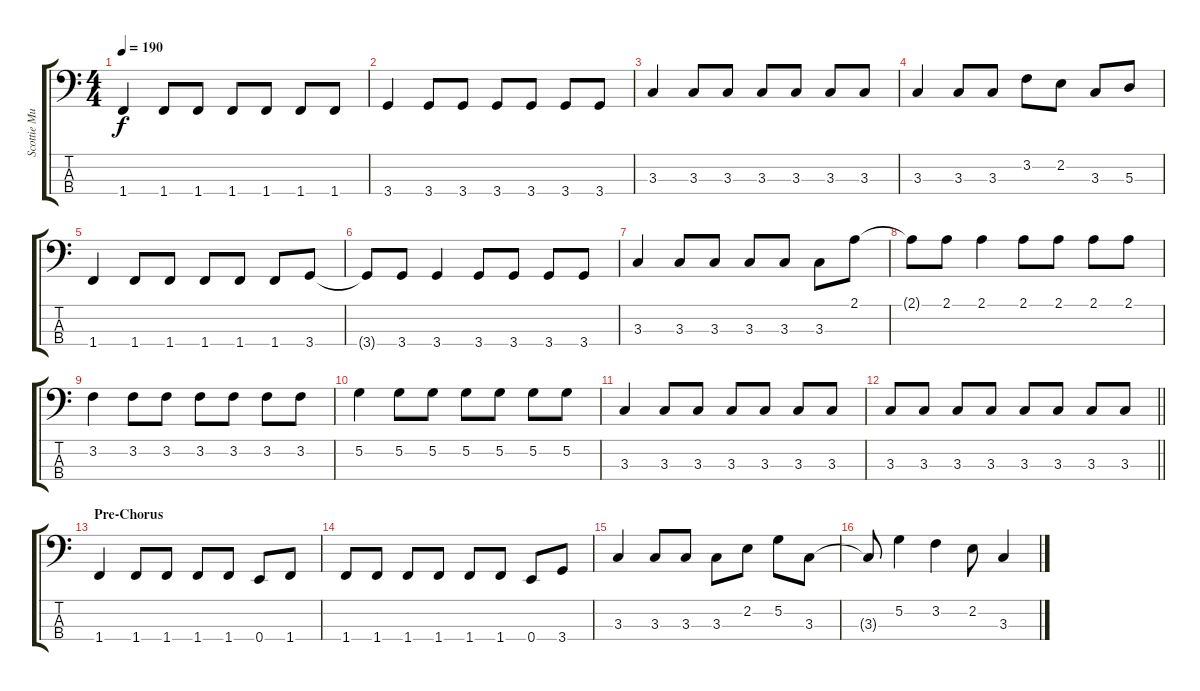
\track ("Scottie Murphy - Bass" "Scottie Mu") {instrument electricbasspick}
\staff {score tabs}
\tuning (G2 D2 A1 E1) {hide}
\ts (4 4)
\tempo 190
\clef f4
\ks c
1.4.4{dy f} 1.4.8 1.4.8 1.4.8 1.4.8 1.4.8 1.4.8 |
3.4.4 3.4.8 3.4.8 3.4.8 3.4.8 3.4.8 3.4.8 |
3.3.4 3.3.8 3.3.8 3.3.8 3.3.8 3.3.8 3.3.8 |
3.3.4 3.3.8 3.3.8 3.2.8 2.2.8 3.3.8 5.3.8 |
1.4.4 1.4.8 1.4.8 1.4.8 1.4.8 1.4.8 3.4.8 |
3.4{t}.8 3.4.8 3.4.4 3.4.8 3.4.8 3.4.8 3.4.8 |
3.3.4 3.3.8 3.3.8 3.3.8 3.3.8 3.3.8 2.1.8 |
2.1{t}.8 2.1.8 2.1.4 2.1.8 2.1.8 2.1.8 2.1.8 |
3.2.4 3.2.8 3.2.8 3.2.8 3.2.8 3.2.8 3.2.8 |
5.2.4 5.2.8 5.2.8 5.2.8 5.2.8 5.2.8 5.2.8 |
3.3.4 3.3.8 3.3.8 3.3.8 3.3.8 3.3.8 3.3.8 |
\barLineRight lightlight
3.3.8 3.3.8 3.3.8 3.3.8 3.3.8 3.3.8 3.3.8 3.3.8 |
\section ("" "Pre-Chorus")
1.4.4 1.4.8 1.4.8 1.4.8 1.4.8 0.4.8 1.4.8 |
1.4.8 1.4.8 1.4.8 1.4.8 1.4.8 1.4.8 0.4.8 3.4.8 |
3.3.4 3.3.8 3.3.8 3.3.8 2.2.8 5.2.8 3.3.8 |
3.3{t}.8 5.2.4 3.2.4 2.2.8 3.3.4
